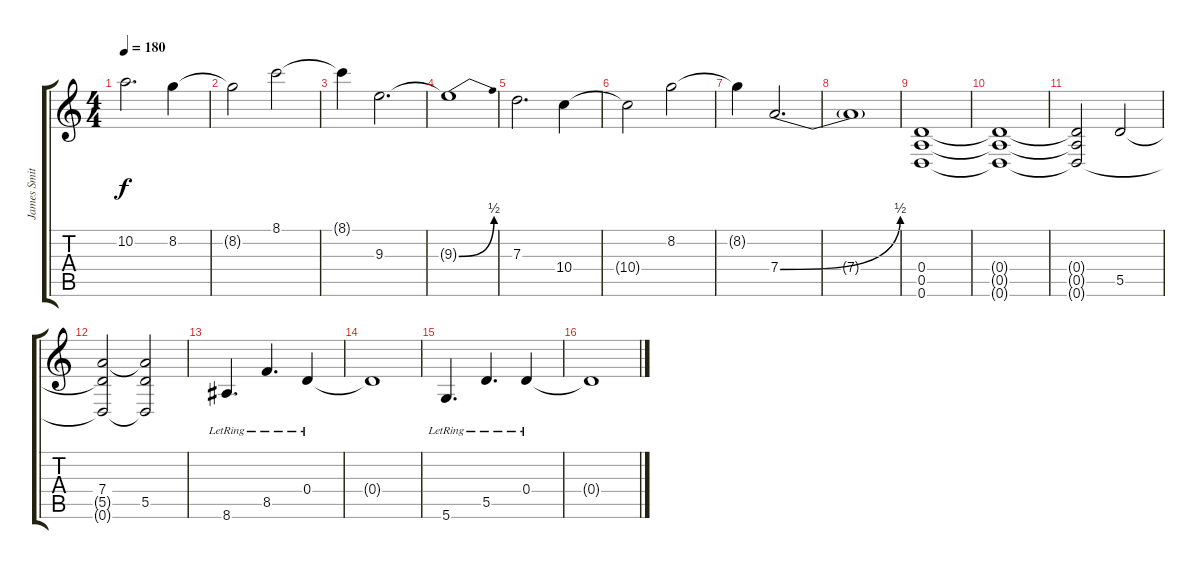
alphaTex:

\track ("James Smith" "James Smit") {instrument distortionguitar}
\staff {score tabs}
\tuning (E4 B3 G3 D3 A2 D2) {hide}
\ts (4 4)
\tempo 180
\clef g2
\ks c
10.2.2{d dy f} 8.2.4 |
8.2{t}.2 8.1.2 |
8.1{t}.4 9.3.2{d} |
9.3{be (bend 0 0 60 2) t}.1 |
7.3.2{d} 10.4.4 |
10.4{t}.2 8.2.2 |
8.2{t}.4 7.4{be (bend 0 0 60 2)}.2{d} |
7.4{t}.1 |
(0.4 0.5 0.6).1 |
(0.4{t} 0.5{t} 0.6{t}).1 |
(0.4{t} 0.5{t} 0.6{t}).2 5.5.2 |
(7.4 5.5{t} 0.6{t}).2 (7.4{t} 5.5 0.6{t}).2 |
8.6{lr}.4{d} 8.5{lr}.4{d} 0.4{lr}.4 |
0.4{t}.1 |
5.6{lr}.4{d} 5.5{lr}.4{d} 0.4{lr}.4 |
0.4{t}.1
